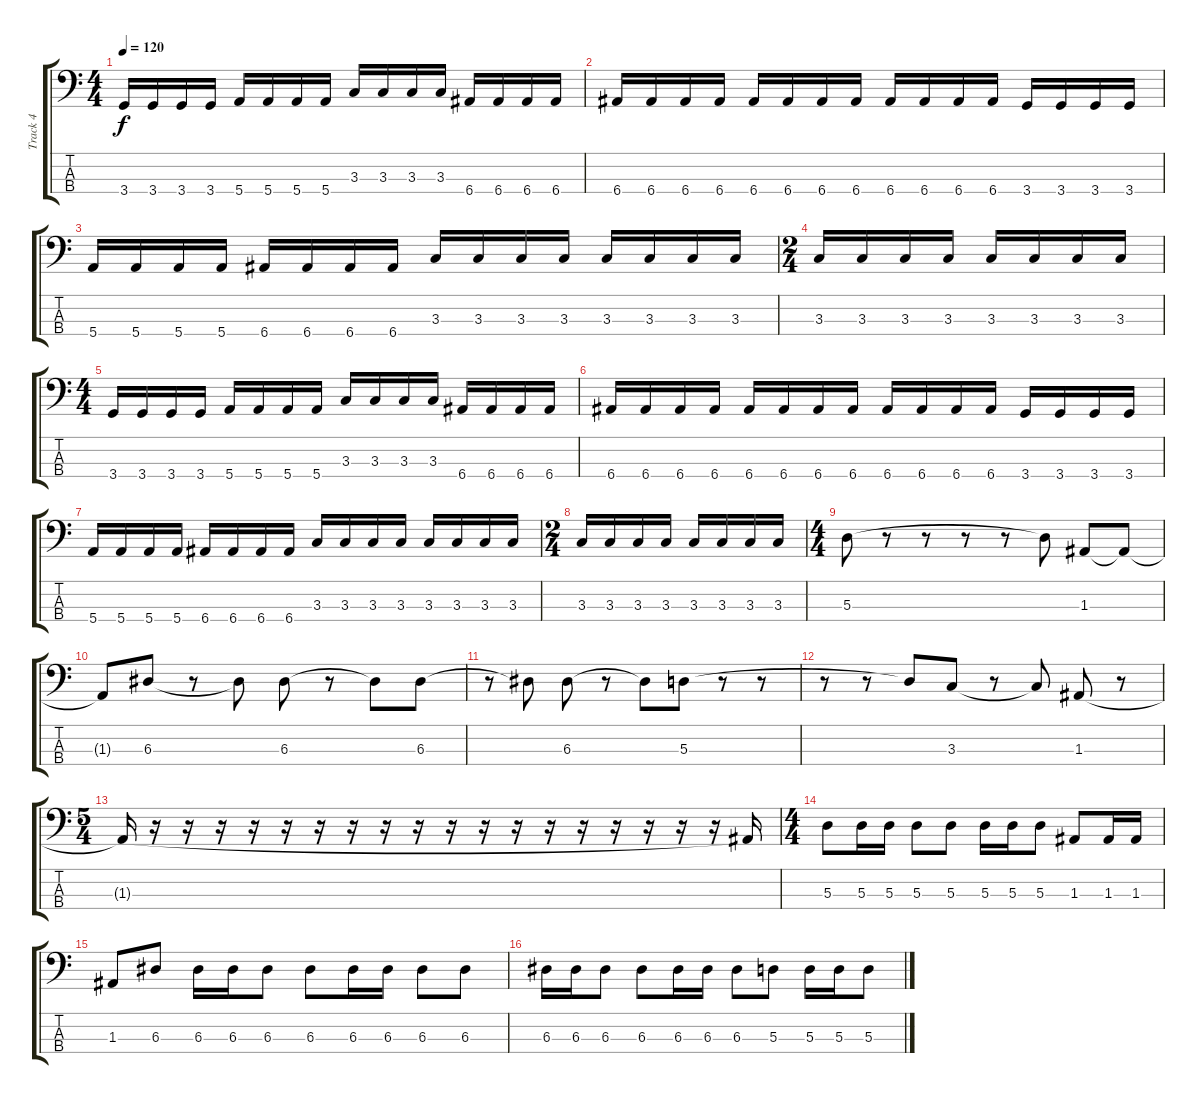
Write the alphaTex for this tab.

\track ("Track 4" "Track 4") {instrument electricbassfinger}
\staff {score tabs}
\tuning (G2 D2 A1 E1) {hide}
\ts (4 4)
\tempo 120
\clef f4
\ks c
3.4.16{dy f} 3.4.16 3.4.16 3.4.16 5.4.16 5.4.16 5.4.16 5.4.16 3.3.16 3.3.16 3.3.16 3.3.16 6.4.16 6.4.16 6.4.16 6.4.16 |
6.4.16 6.4.16 6.4.16 6.4.16 6.4.16 6.4.16 6.4.16 6.4.16 6.4.16 6.4.16 6.4.16 6.4.16 3.4.16 3.4.16 3.4.16 3.4.16 |
5.4.16 5.4.16 5.4.16 5.4.16 6.4.16 6.4.16 6.4.16 6.4.16 3.3.16 3.3.16 3.3.16 3.3.16 3.3.16 3.3.16 3.3.16 3.3.16 |
\ts (2 4)
3.3.16 3.3.16 3.3.16 3.3.16 3.3.16 3.3.16 3.3.16 3.3.16 |
\ts (4 4)
3.4.16 3.4.16 3.4.16 3.4.16 5.4.16 5.4.16 5.4.16 5.4.16 3.3.16 3.3.16 3.3.16 3.3.16 6.4.16 6.4.16 6.4.16 6.4.16 |
6.4.16 6.4.16 6.4.16 6.4.16 6.4.16 6.4.16 6.4.16 6.4.16 6.4.16 6.4.16 6.4.16 6.4.16 3.4.16 3.4.16 3.4.16 3.4.16 |
5.4.16 5.4.16 5.4.16 5.4.16 6.4.16 6.4.16 6.4.16 6.4.16 3.3.16 3.3.16 3.3.16 3.3.16 3.3.16 3.3.16 3.3.16 3.3.16 |
\ts (2 4)
3.3.16 3.3.16 3.3.16 3.3.16 3.3.16 3.3.16 3.3.16 3.3.16 |
\ts (4 4)
5.3.8 r.8 r.8 r.8 r.8 5.3{t}.8 1.3.8 1.3{t}.8 |
1.3{t}.8 6.3.8 r.8 6.3{t}.8 6.3.8 r.8 6.3{t}.8 6.3.8 |
r.8 6.3{t}.8 6.3.8 r.8 6.3{t}.8 5.3.8 r.8 r.8 |
r.8 r.8 5.3{t}.8 3.3.8 r.8 3.3{t}.8 1.3.8 r.8 |
\ts (5 4)
1.3{t}.16 r.16 r.16 r.16 r.16 r.16 r.16 r.16 r.16 r.16 r.16 r.16 r.16 r.16 r.16 r.16 r.16 r.16 r.16 1.3{t}.16 |
\ts (4 4)
5.3.8 5.3.16 5.3.16 5.3.8 5.3.8 5.3.16 5.3.16 5.3.8 1.3.8 1.3.16 1.3.16 |
1.3.8 6.3.8 6.3.16 6.3.16 6.3.8 6.3.8 6.3.16 6.3.16 6.3.8 6.3.8 |
6.3.16 6.3.16 6.3.8 6.3.8 6.3.16 6.3.16 6.3.8 5.3.8 5.3.16 5.3.16 5.3.8
